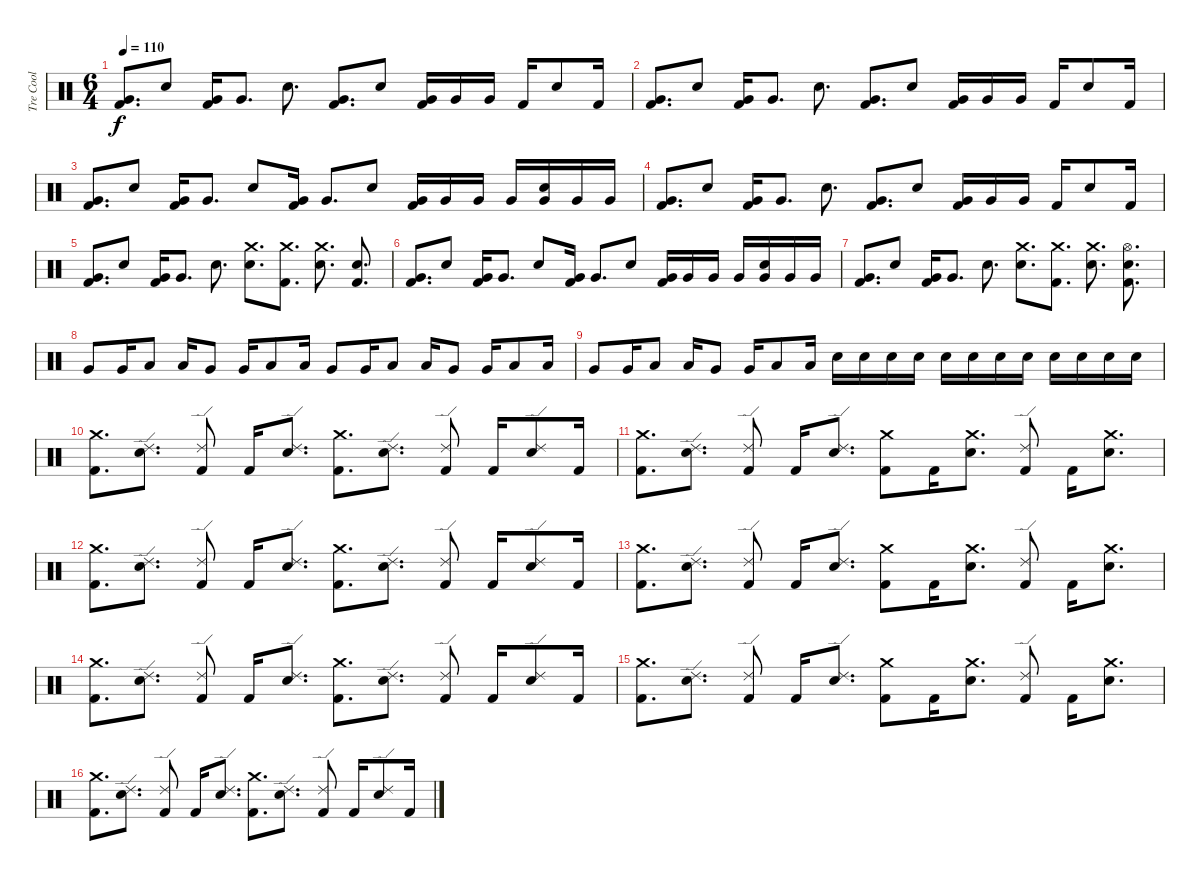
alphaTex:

\track ("Tre Cool" "Tre Cool") {instrument percussion}
\staff {score}
\articulation defaults
\ts (6 4)
\tempo 110
\clef neutral
\ks c
("Very Low Tom (hit)" "Kick (hit) 2").8{d dy f} "Electric Snare (hit)".8 ("Very Low Tom (hit)" "Kick (hit) 2").16 "Very Low Tom (hit)".8{d} "Electric Snare (hit)".8{d} ("Very Low Tom (hit)" "Kick (hit) 2").8{d} "Electric Snare (hit)".8 ("Very Low Tom (hit)" "Kick (hit) 2").16 "Very Low Tom (hit)".16 "Very Low Tom (hit)".16 "Kick (hit) 2".16 "Electric Snare (hit)".8 "Kick (hit) 2".16 |
("Very Low Tom (hit)" "Kick (hit) 2").8{d} "Electric Snare (hit)".8 ("Very Low Tom (hit)" "Kick (hit) 2").16 "Very Low Tom (hit)".8{d} "Electric Snare (hit)".8{d} ("Very Low Tom (hit)" "Kick (hit) 2").8{d} "Electric Snare (hit)".8 ("Very Low Tom (hit)" "Kick (hit) 2").16 "Very Low Tom (hit)".16 "Very Low Tom (hit)".16 "Kick (hit) 2".16 "Electric Snare (hit)".8 "Kick (hit) 2".16 |
("Very Low Tom (hit)" "Kick (hit) 2").8{d} "Electric Snare (hit)".8 ("Very Low Tom (hit)" "Kick (hit) 2").16 "Very Low Tom (hit)".8{d} "Electric Snare (hit)".8 ("Very Low Tom (hit)" "Kick (hit) 2").16 "Very Low Tom (hit)".8{d} "Electric Snare (hit)".8 ("Very Low Tom (hit)" "Kick (hit) 2").16 "Very Low Tom (hit)".16 "Very Low Tom (hit)".16 "Very Low Tom (hit)".16 ("Electric Snare (hit)" "Very Low Tom (hit)").16 "Very Low Tom (hit)".16 "Very Low Tom (hit)".16 |
("Very Low Tom (hit)" "Kick (hit) 2").8{d} "Electric Snare (hit)".8 ("Very Low Tom (hit)" "Kick (hit) 2").16 "Very Low Tom (hit)".8{d} "Electric Snare (hit)".8{d} ("Very Low Tom (hit)" "Kick (hit) 2").8{d} "Electric Snare (hit)".8 ("Very Low Tom (hit)" "Kick (hit) 2").16 "Very Low Tom (hit)".16 "Very Low Tom (hit)".16 "Kick (hit) 2".16 "Electric Snare (hit)".8 "Kick (hit) 2".16 |
("Very Low Tom (hit)" "Kick (hit) 2").8{d} "Electric Snare (hit)".8 ("Very Low Tom (hit)" "Kick (hit) 2").16 "Very Low Tom (hit)".8{d} "Electric Snare (hit)".8{d} ("Crash medium (hit)" "Electric Snare (hit)").8{d} ("Crash medium (hit)" "Kick (hit) 2").8{d} ("Crash medium (hit)" "Electric Snare (hit)").8{d} ("Electric Snare (hit)" "Kick (hit) 2").8{d} |
("Very Low Tom (hit)" "Kick (hit) 2").8{d} "Electric Snare (hit)".8 ("Very Low Tom (hit)" "Kick (hit) 2").16 "Very Low Tom (hit)".8{d} "Electric Snare (hit)".8 ("Very Low Tom (hit)" "Kick (hit) 2").16 "Very Low Tom (hit)".8{d} "Electric Snare (hit)".8 ("Very Low Tom (hit)" "Kick (hit) 2").16 "Very Low Tom (hit)".16 "Very Low Tom (hit)".16 "Very Low Tom (hit)".16 ("Electric Snare (hit)" "Very Low Tom (hit)").16 "Very Low Tom (hit)".16 "Very Low Tom (hit)".16 |
("Very Low Tom (hit)" "Kick (hit) 2").8{d} "Electric Snare (hit)".8 ("Very Low Tom (hit)" "Kick (hit) 2").16 "Very Low Tom (hit)".8{d} "Electric Snare (hit)".8{d} ("Crash medium (hit)" "Electric Snare (hit)").8{d} ("Crash medium (hit)" "Kick (hit) 2").8{d} ("Crash medium (hit)" "Electric Snare (hit)").8{d} ("Hi-Hat (open)" "Electric Snare (hit)" "Kick (hit) 2").8{d} |
"Very Low Tom (hit)".8 "Very Low Tom (hit)".16 "Low Tom (hit)".8 "Low Tom (hit)".16 "Very Low Tom (hit)".8 "Very Low Tom (hit)".16 "Low Tom (hit)".8 "Low Tom (hit)".16 "Very Low Tom (hit)".8 "Very Low Tom (hit)".16 "Low Tom (hit)".8 "Low Tom (hit)".16 "Very Low Tom (hit)".8 "Very Low Tom (hit)".16 "Low Tom (hit)".8 "Low Tom (hit)".16 |
"Very Low Tom (hit)".8 "Very Low Tom (hit)".16 "Low Tom (hit)".8 "Low Tom (hit)".16 "Very Low Tom (hit)".8 "Very Low Tom (hit)".16 "Low Tom (hit)".8 "Low Tom (hit)".16 "Electric Snare (hit)".16 "Electric Snare (hit)".16 "Electric Snare (hit)".16 "Electric Snare (hit)".16 "Electric Snare (hit)".16 "Electric Snare (hit)".16 "Electric Snare (hit)".16 "Electric Snare (hit)".16 "Electric Snare (hit)".16 "Electric Snare (hit)".16 "Electric Snare (hit)".16 "Electric Snare (hit)".16 |
("Crash medium (hit)" "Kick (hit) 2").8{d} ("Ride (edge) 2" "Electric Snare (hit)").8{d} ("Ride (edge) 2" "Kick (hit) 2").8 "Kick (hit) 2".16 ("Ride (edge) 2" "Electric Snare (hit)").8{d} ("Crash medium (hit)" "Kick (hit) 2").8{d} ("Ride (edge) 2" "Electric Snare (hit)").8{d} ("Ride (edge) 2" "Kick (hit) 2").8 "Kick (hit) 2".16 ("Ride (edge) 2" "Electric Snare (hit)").8 "Kick (hit) 2".16 |
("Crash medium (hit)" "Kick (hit) 2").8{d} ("Ride (edge) 2" "Electric Snare (hit)").8{d} ("Ride (edge) 2" "Kick (hit) 2").8 "Kick (hit) 2".16 ("Ride (edge) 2" "Electric Snare (hit)").8{d} ("Crash medium (hit)" "Kick (hit) 2").8 "Kick (hit) 2".16 ("Crash medium (hit)" "Electric Snare (hit)").8{d} ("Ride (edge) 2" "Kick (hit) 2").8 "Kick (hit) 2".16 ("Crash medium (hit)" "Electric Snare (hit)").8{d} |
("Crash medium (hit)" "Kick (hit) 2").8{d} ("Ride (edge) 2" "Electric Snare (hit)").8{d} ("Ride (edge) 2" "Kick (hit) 2").8 "Kick (hit) 2".16 ("Ride (edge) 2" "Electric Snare (hit)").8{d} ("Crash medium (hit)" "Kick (hit) 2").8{d} ("Ride (edge) 2" "Electric Snare (hit)").8{d} ("Ride (edge) 2" "Kick (hit) 2").8 "Kick (hit) 2".16 ("Ride (edge) 2" "Electric Snare (hit)").8 "Kick (hit) 2".16 |
("Crash medium (hit)" "Kick (hit) 2").8{d} ("Ride (edge) 2" "Electric Snare (hit)").8{d} ("Ride (edge) 2" "Kick (hit) 2").8 "Kick (hit) 2".16 ("Ride (edge) 2" "Electric Snare (hit)").8{d} ("Crash medium (hit)" "Kick (hit) 2").8 "Kick (hit) 2".16 ("Crash medium (hit)" "Electric Snare (hit)").8{d} ("Ride (edge) 2" "Kick (hit) 2").8 "Kick (hit) 2".16 ("Crash medium (hit)" "Electric Snare (hit)").8{d} |
("Crash medium (hit)" "Kick (hit) 2").8{d} ("Ride (edge) 2" "Electric Snare (hit)").8{d} ("Ride (edge) 2" "Kick (hit) 2").8 "Kick (hit) 2".16 ("Ride (edge) 2" "Electric Snare (hit)").8{d} ("Crash medium (hit)" "Kick (hit) 2").8{d} ("Ride (edge) 2" "Electric Snare (hit)").8{d} ("Ride (edge) 2" "Kick (hit) 2").8 "Kick (hit) 2".16 ("Ride (edge) 2" "Electric Snare (hit)").8 "Kick (hit) 2".16 |
("Crash medium (hit)" "Kick (hit) 2").8{d} ("Ride (edge) 2" "Electric Snare (hit)").8{d} ("Ride (edge) 2" "Kick (hit) 2").8 "Kick (hit) 2".16 ("Ride (edge) 2" "Electric Snare (hit)").8{d} ("Crash medium (hit)" "Kick (hit) 2").8 "Kick (hit) 2".16 ("Crash medium (hit)" "Electric Snare (hit)").8{d} ("Ride (edge) 2" "Kick (hit) 2").8 "Kick (hit) 2".16 ("Crash medium (hit)" "Electric Snare (hit)").8{d} |
("Crash medium (hit)" "Kick (hit) 2").8{d} ("Ride (edge) 2" "Electric Snare (hit)").8{d} ("Ride (edge) 2" "Kick (hit) 2").8 "Kick (hit) 2".16 ("Ride (edge) 2" "Electric Snare (hit)").8{d} ("Crash medium (hit)" "Kick (hit) 2").8{d} ("Ride (edge) 2" "Electric Snare (hit)").8{d} ("Ride (edge) 2" "Kick (hit) 2").8 "Kick (hit) 2".16 ("Ride (edge) 2" "Electric Snare (hit)").8 "Kick (hit) 2".16
